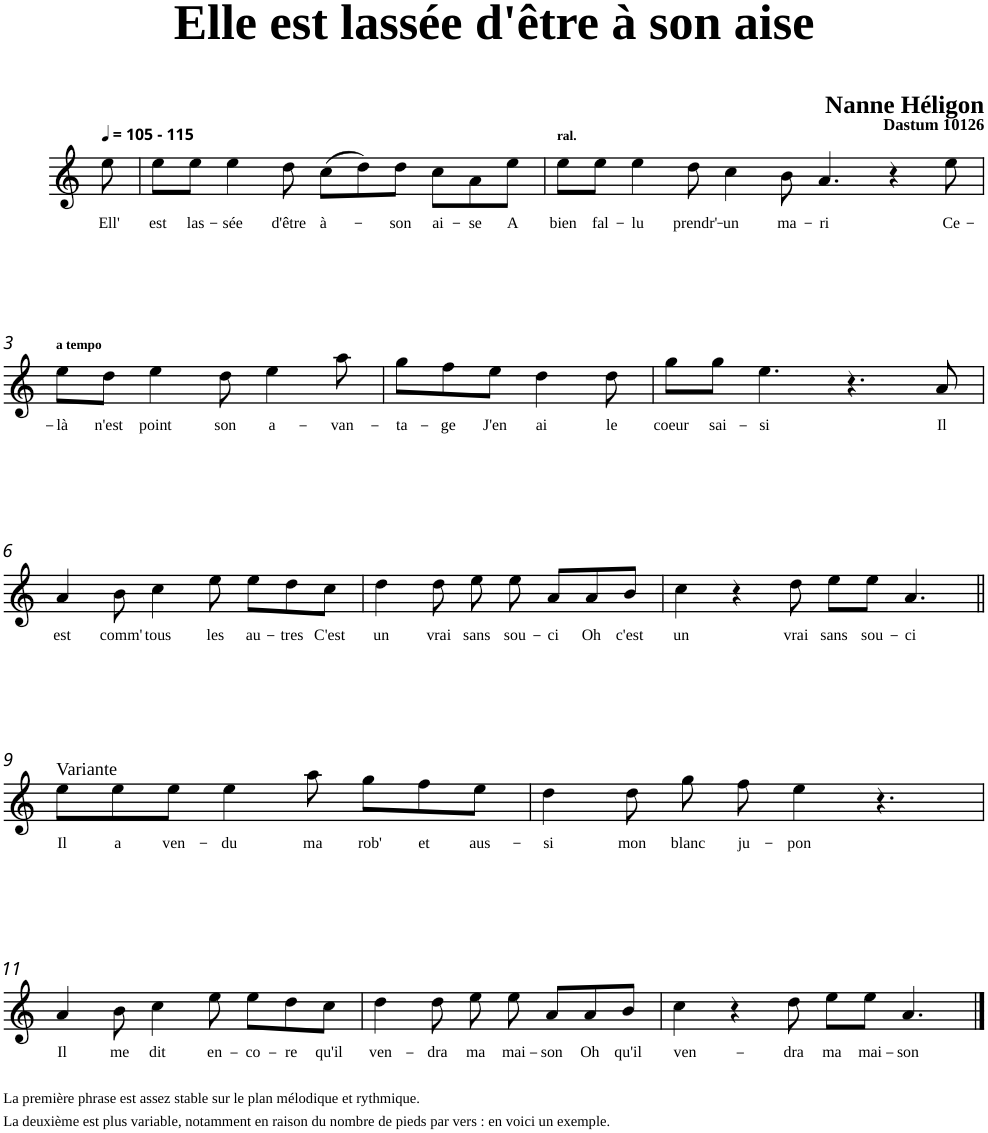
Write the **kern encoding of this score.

**kern	**text
*part1	*part1
*staff1	*staff1
*clefG2	*
*k[]	*
=	=
!LO:TX:a:B:t=- 115	!
!	!LO:LY:b
8ee\	Ell'
=1	=1
!	!LO:LY:b
8ee\L	est
!	!LO:LY:b
8ee\J	las-
!	!LO:LY:b
4ee\	-sée
!	!LO:LY:b
8dd\	d'être
!	!LO:LY:b
(>8cc\L	à-
8dd\)	.
!	!LO:LY:b
8dd\J	-son
!	!LO:LY:b
8cc\L	ai-
!	!LO:LY:b
8a\	-se
!	!LO:LY:b
8ee\J	A
=2	=2
!LO:TX:a:B:t=ral.	!
!	!LO:LY:b
8ee\L	bien
!	!LO:LY:b
8ee\J	fal-
!	!LO:LY:b
4ee\	-lu
!	!LO:LY:b
8dd\	prendr'-
!	!LO:LY:b
4cc\	-un
!	!LO:LY:b
8b\	ma-
!	!LO:LY:b
4.a/	-ri
4r	.
!	!LO:LY:b
8ee\	Ce-
!!LO:LB:g=z
=3	=3
!LO:TX:a:B:t=a tempo	!
!	!LO:LY:b
8ee\L	-là
!	!LO:LY:b
8dd\J	n'est
!	!LO:LY:b
4ee\	point
!	!LO:LY:b
8dd\	son
!	!LO:LY:b
4ee\	a-
!	!LO:LY:b
8aa\	-van-
=4	=4
!	!LO:LY:b
8gg\L	-ta-
!	!LO:LY:b
8ff\	-ge
!	!LO:LY:b
8ee\J	J'en
!	!LO:LY:b
4dd\	ai
!	!LO:LY:b
8dd\	le
=5	=5
!	!LO:LY:b
8gg\L	coeur
!	!LO:LY:b
8gg\J	sai-
!	!LO:LY:b
4.ee\	-si
4.r	.
!	!LO:LY:b
8a/	Il
!!LO:LB:g=z
=6	=6
!	!LO:LY:b
4a/	est
!	!LO:LY:b
8b\	comm'
!	!LO:LY:b
4cc\	tous
!	!LO:LY:b
8ee\	les
!	!LO:LY:b
8ee\L	au-
!	!LO:LY:b
8dd\	-tres
!	!LO:LY:b
8cc\J	C'est
=7	=7
!	!LO:LY:b
4dd\	un
!	!LO:LY:b
8dd\	vrai
!	!LO:LY:b
8ee\	sans
!	!LO:LY:b
8ee\	sou-
!	!LO:LY:b
8a/L	-ci
!	!LO:LY:b
8a/	Oh
!	!LO:LY:b
8b/J	c'est
=8	=8
!	!LO:LY:b
4cc\	un
4r	.
!	!LO:LY:b
8dd\	vrai
!	!LO:LY:b
8ee\L	sans
!	!LO:LY:b
8ee\J	sou-
!	!LO:LY:b
[8a/	-ci
!!LO:LB:g=z
=9||	=9||
!LO:TX:a:t=Variante	!
!	!LO:LY:b
8ee\L	Il
4a/]	.
!	!LO:LY:b
8ee\	a
!	!LO:LY:b
8ee\J	ven-
!	!LO:LY:b
4ee\	-du
!	!LO:LY:b
8aa\	ma
!	!LO:LY:b
8gg\L	rob'
!	!LO:LY:b
8ff\	et
!	!LO:LY:b
8ee\J	aus-
=10	=10
!	!LO:LY:b
4dd\	-si
!	!LO:LY:b
8dd\	mon
!	!LO:LY:b
8gg\	blanc
!	!LO:LY:b
8ff\	ju-
!	!LO:LY:b
4ee\	-pon
8r	.
!!LO:LB:g=z
=11	=11
!	!LO:LY:b
4a/	Il
4r	.
!	!LO:LY:b
8b\	me
!	!LO:LY:b
4cc\	dit
!	!LO:LY:b
8ee\	en-
!	!LO:LY:b
8ee\L	-co-
!	!LO:LY:b
8dd\	-re
!	!LO:LY:b
8cc\J	qu'il
=12	=12
!	!LO:LY:b
4dd\	ven-
!	!LO:LY:b
8dd\	-dra
!	!LO:LY:b
8ee\	ma
!	!LO:LY:b
8ee\	mai-
!	!LO:LY:b
8a/L	-son
!	!LO:LY:b
8a/	Oh
!	!LO:LY:b
8b/J	qu'il
=13	=13
!	!LO:LY:b
4cc\	ven-
4r	.
!	!LO:LY:b
8dd\	-dra
!	!LO:LY:b
8ee\L	ma
!	!LO:LY:b
8ee\J	mai-
!	!LO:LY:b
[8a/	-son
==14	==14
4a/]	.
=	=
*-	*-
